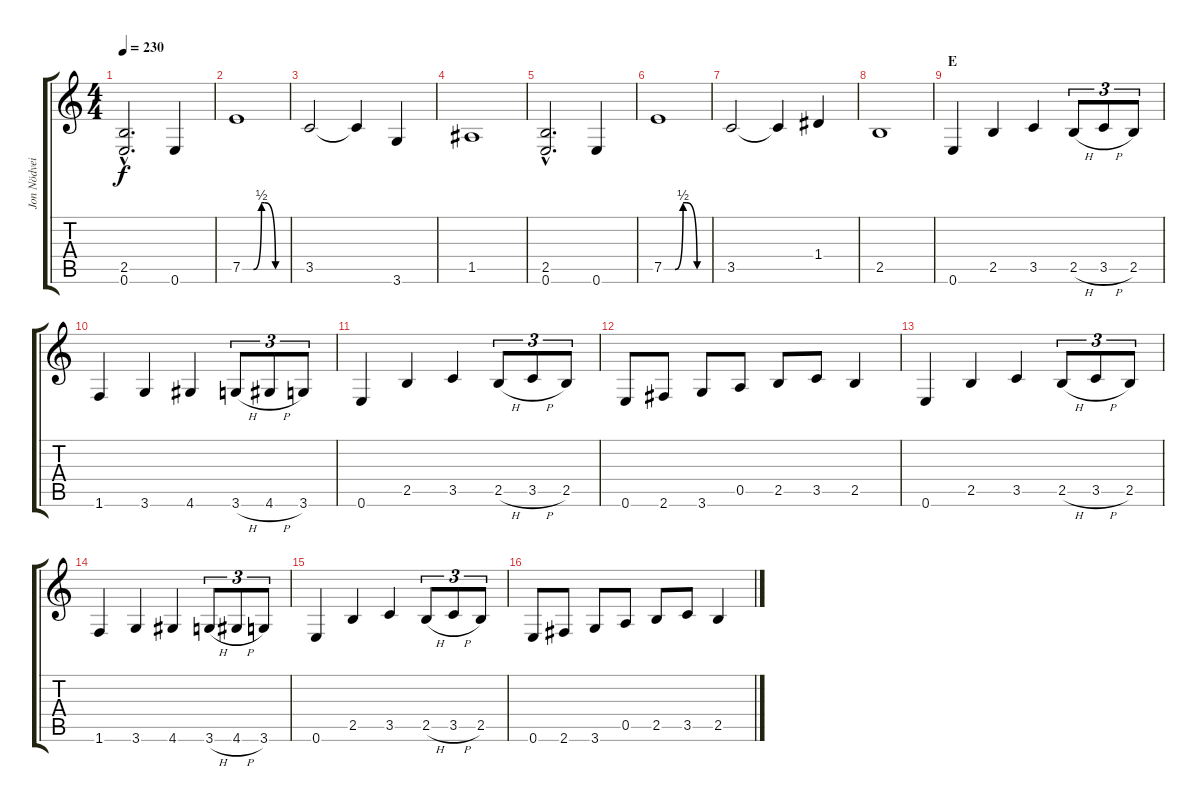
\track ("Jon Nödveidt" "Jon Nödvei") {instrument distortionguitar}
\staff {score tabs}
\tuning (E4 B3 G3 D3 A2 E2) {hide}
\ts (4 4)
\tempo 230
\clef g2
\ks c
(2.5{hac} 0.6{hac}).2{d dy f} 0.6.4 |
7.5{be (custom 0 0 15 0 26 2 30 2 45 0 60 0)}.1 |
3.5.2 3.5{t}.4 3.6.4 |
1.5.1 |
(2.5{hac} 0.6{hac}).2{d} 0.6.4 |
7.5{be (custom 0 0 15 0 26 2 30 2 45 0 60 0)}.1 |
3.5.2 3.5{t}.4 1.4.4 |
2.5.1 |
\section ("" "E")
0.6.4 2.5.4 3.5.4 2.5{h}.8{tu (3 2)} 3.5{h}.8{tu (3 2)} 2.5.8{tu (3 2)} |
1.6.4 3.6.4 4.6.4 3.6{h}.8{tu (3 2)} 4.6{h}.8{tu (3 2)} 3.6.8{tu (3 2)} |
0.6.4 2.5.4 3.5.4 2.5{h}.8{tu (3 2)} 3.5{h}.8{tu (3 2)} 2.5.8{tu (3 2)} |
0.6.8 2.6.8 3.6.8 0.5.8 2.5.8 3.5.8 2.5.4 |
0.6.4 2.5.4 3.5.4 2.5{h}.8{tu (3 2)} 3.5{h}.8{tu (3 2)} 2.5.8{tu (3 2)} |
1.6.4 3.6.4 4.6.4 3.6{h}.8{tu (3 2)} 4.6{h}.8{tu (3 2)} 3.6.8{tu (3 2)} |
0.6.4 2.5.4 3.5.4 2.5{h}.8{tu (3 2)} 3.5{h}.8{tu (3 2)} 2.5.8{tu (3 2)} |
0.6.8 2.6.8 3.6.8 0.5.8 2.5.8 3.5.8 2.5.4
